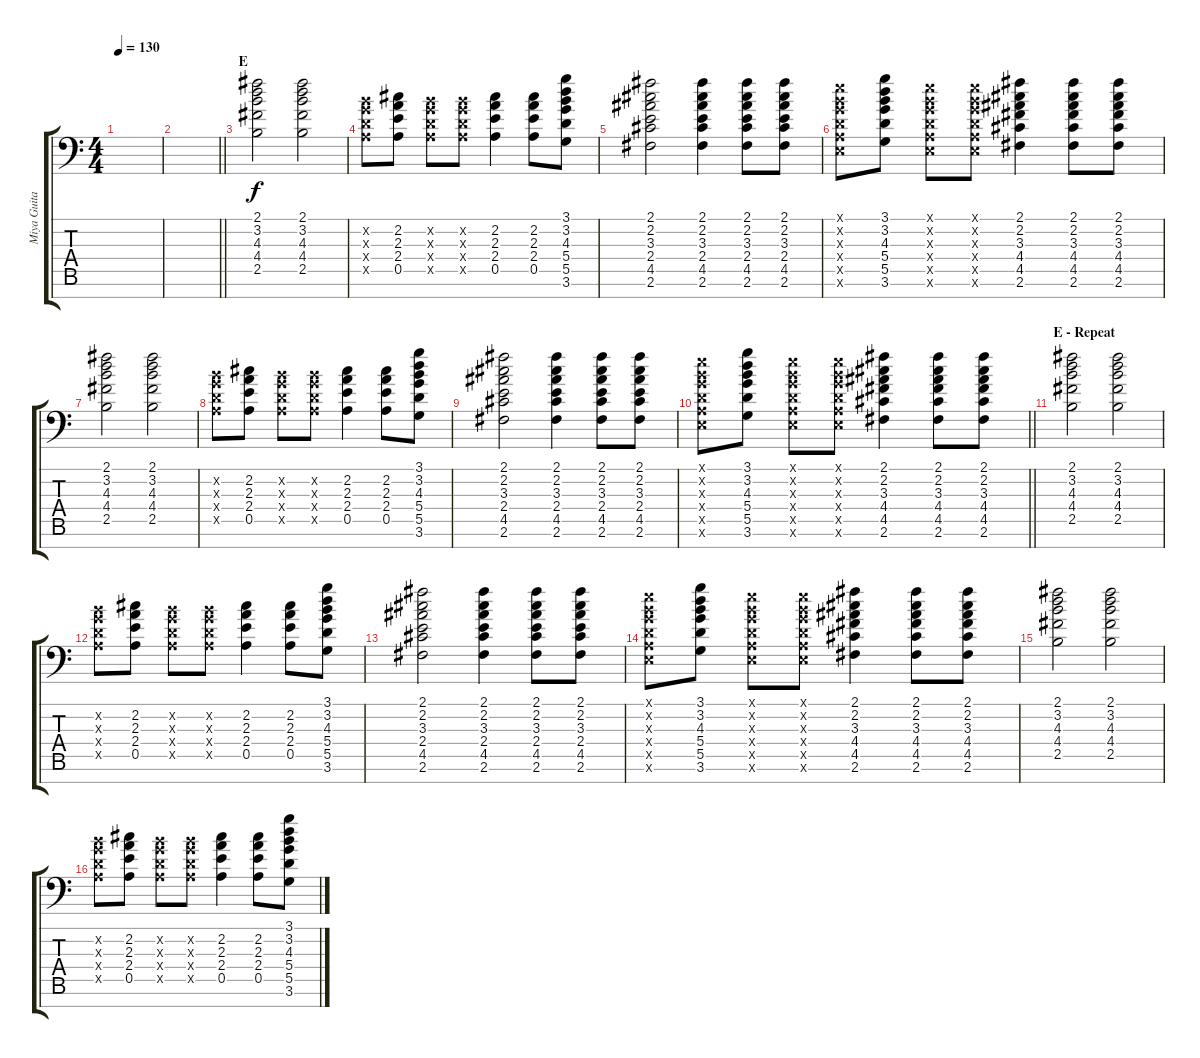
\track ("Miya Guitar II" "Miya Guita") {instrument distortionguitar}
\staff {score tabs}
\tuning (E4 B3 G3 D3 A2 E2 C-1) {hide}
\ts (4 4)
\tempo 130
\clef f4
\ks c
|
\barLineRight lightlight
|
\section ("" "E")
(2.1 3.2 4.3 4.4 2.5).2 (2.1 3.2 4.3 4.4 2.5).2 |
(0.2{x} 0.3{x} 0.4{x} 0.5{x}).8 (2.2 2.3 2.4 0.5).8 (0.2{x} 0.3{x} 0.4{x} 0.5{x}).8 (0.2{x} 0.3{x} 0.4{x} 0.5{x}).8 (2.2 2.3 2.4 0.5).4 (2.2 2.3 2.4 0.5).8 (3.1 3.2 4.3 5.4 5.5 3.6).8 |
(2.1 2.2 3.3 2.4 4.5 2.6).2 (2.1 2.2 3.3 2.4 4.5 2.6).4 (2.1 2.2 3.3 2.4 4.5 2.6).8 (2.1 2.2 3.3 2.4 4.5 2.6).8 |
(0.1{x} 0.2{x} 0.3{x} 0.4{x} 0.5{x} 0.6{x}).8 (3.1 3.2 4.3 5.4 5.5 3.6).8 (0.1{x} 0.2{x} 0.3{x} 0.4{x} 0.5{x} 0.6{x}).8 (0.1{x} 0.2{x} 0.3{x} 0.4{x} 0.5{x} 0.6{x}).8 (2.1 2.2 3.3 4.4 4.5 2.6).4 (2.1 2.2 3.3 4.4 4.5 2.6).8 (2.1 2.2 3.3 4.4 4.5 2.6).8 |
(2.1 3.2 4.3 4.4 2.5).2 (2.1 3.2 4.3 4.4 2.5).2 |
(0.2{x} 0.3{x} 0.4{x} 0.5{x}).8 (2.2 2.3 2.4 0.5).8 (0.2{x} 0.3{x} 0.4{x} 0.5{x}).8 (0.2{x} 0.3{x} 0.4{x} 0.5{x}).8 (2.2 2.3 2.4 0.5).4 (2.2 2.3 2.4 0.5).8 (3.1 3.2 4.3 5.4 5.5 3.6).8 |
(2.1 2.2 3.3 2.4 4.5 2.6).2 (2.1 2.2 3.3 2.4 4.5 2.6).4 (2.1 2.2 3.3 2.4 4.5 2.6).8 (2.1 2.2 3.3 2.4 4.5 2.6).8 |
\barLineRight lightlight
(0.1{x} 0.2{x} 0.3{x} 0.4{x} 0.5{x} 0.6{x}).8 (3.1 3.2 4.3 5.4 5.5 3.6).8 (0.1{x} 0.2{x} 0.3{x} 0.4{x} 0.5{x} 0.6{x}).8 (0.1{x} 0.2{x} 0.3{x} 0.4{x} 0.5{x} 0.6{x}).8 (2.1 2.2 3.3 4.4 4.5 2.6).4 (2.1 2.2 3.3 4.4 4.5 2.6).8 (2.1 2.2 3.3 4.4 4.5 2.6).8 |
\section ("" "E - Repeat")
(2.1 3.2 4.3 4.4 2.5).2 (2.1 3.2 4.3 4.4 2.5).2 |
(0.2{x} 0.3{x} 0.4{x} 0.5{x}).8 (2.2 2.3 2.4 0.5).8 (0.2{x} 0.3{x} 0.4{x} 0.5{x}).8 (0.2{x} 0.3{x} 0.4{x} 0.5{x}).8 (2.2 2.3 2.4 0.5).4 (2.2 2.3 2.4 0.5).8 (3.1 3.2 4.3 5.4 5.5 3.6).8 |
(2.1 2.2 3.3 2.4 4.5 2.6).2 (2.1 2.2 3.3 2.4 4.5 2.6).4 (2.1 2.2 3.3 2.4 4.5 2.6).8 (2.1 2.2 3.3 2.4 4.5 2.6).8 |
(0.1{x} 0.2{x} 0.3{x} 0.4{x} 0.5{x} 0.6{x}).8 (3.1 3.2 4.3 5.4 5.5 3.6).8 (0.1{x} 0.2{x} 0.3{x} 0.4{x} 0.5{x} 0.6{x}).8 (0.1{x} 0.2{x} 0.3{x} 0.4{x} 0.5{x} 0.6{x}).8 (2.1 2.2 3.3 4.4 4.5 2.6).4 (2.1 2.2 3.3 4.4 4.5 2.6).8 (2.1 2.2 3.3 4.4 4.5 2.6).8 |
(2.1 3.2 4.3 4.4 2.5).2 (2.1 3.2 4.3 4.4 2.5).2 |
(0.2{x} 0.3{x} 0.4{x} 0.5{x}).8 (2.2 2.3 2.4 0.5).8 (0.2{x} 0.3{x} 0.4{x} 0.5{x}).8 (0.2{x} 0.3{x} 0.4{x} 0.5{x}).8 (2.2 2.3 2.4 0.5).4 (2.2 2.3 2.4 0.5).8 (3.1 3.2 4.3 5.4 5.5 3.6).8
